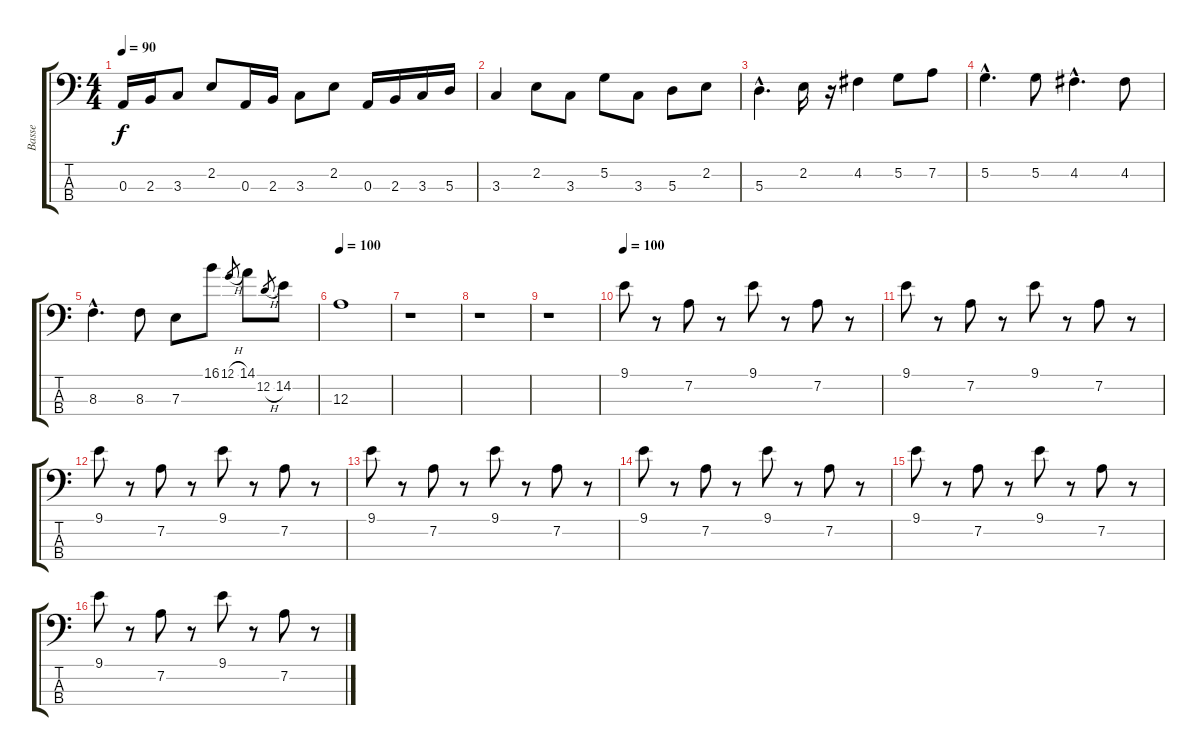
\track ("Basse" "Basse") {instrument electricbassfinger}
\staff {score tabs}
\tuning (G2 D2 A1 E1) {hide}
\ts (4 4)
\tempo 90
\clef f4
\ks c
0.3.16{dy f} 2.3.16 3.3.8 2.2.8 0.3.16 2.3.16 3.3.8 2.2.8 0.3.16 2.3.16 3.3.16 5.3.16 |
3.3.4 2.2.8 3.3.8 5.2.8 3.3.8 5.3.8 2.2.8 |
5.3{hac}.4{d} 2.2.16 r.16 4.2.4 5.2.8 7.2.8 |
5.2{hac}.4{d} 5.2.8 4.2{hac}.4{d} 4.2.8 |
8.3{hac}.4{d} 8.3.8 7.3.8 16.1.8 12.1{h}.8{gr} 14.1.8 12.2{h}.8{gr} 14.2.8 |
\tempo 100
12.3.1 |
r.1 |
r.1 |
r.1 |
\tempo 100
9.1.8 r.8 7.2.8 r.8 9.1.8 r.8 7.2.8 r.8 |
9.1.8 r.8 7.2.8 r.8 9.1.8 r.8 7.2.8 r.8 |
9.1.8 r.8 7.2.8 r.8 9.1.8 r.8 7.2.8 r.8 |
9.1.8 r.8 7.2.8 r.8 9.1.8 r.8 7.2.8 r.8 |
9.1.8 r.8 7.2.8 r.8 9.1.8 r.8 7.2.8 r.8 |
9.1.8 r.8 7.2.8 r.8 9.1.8 r.8 7.2.8 r.8 |
9.1.8 r.8 7.2.8 r.8 9.1.8 r.8 7.2.8 r.8
